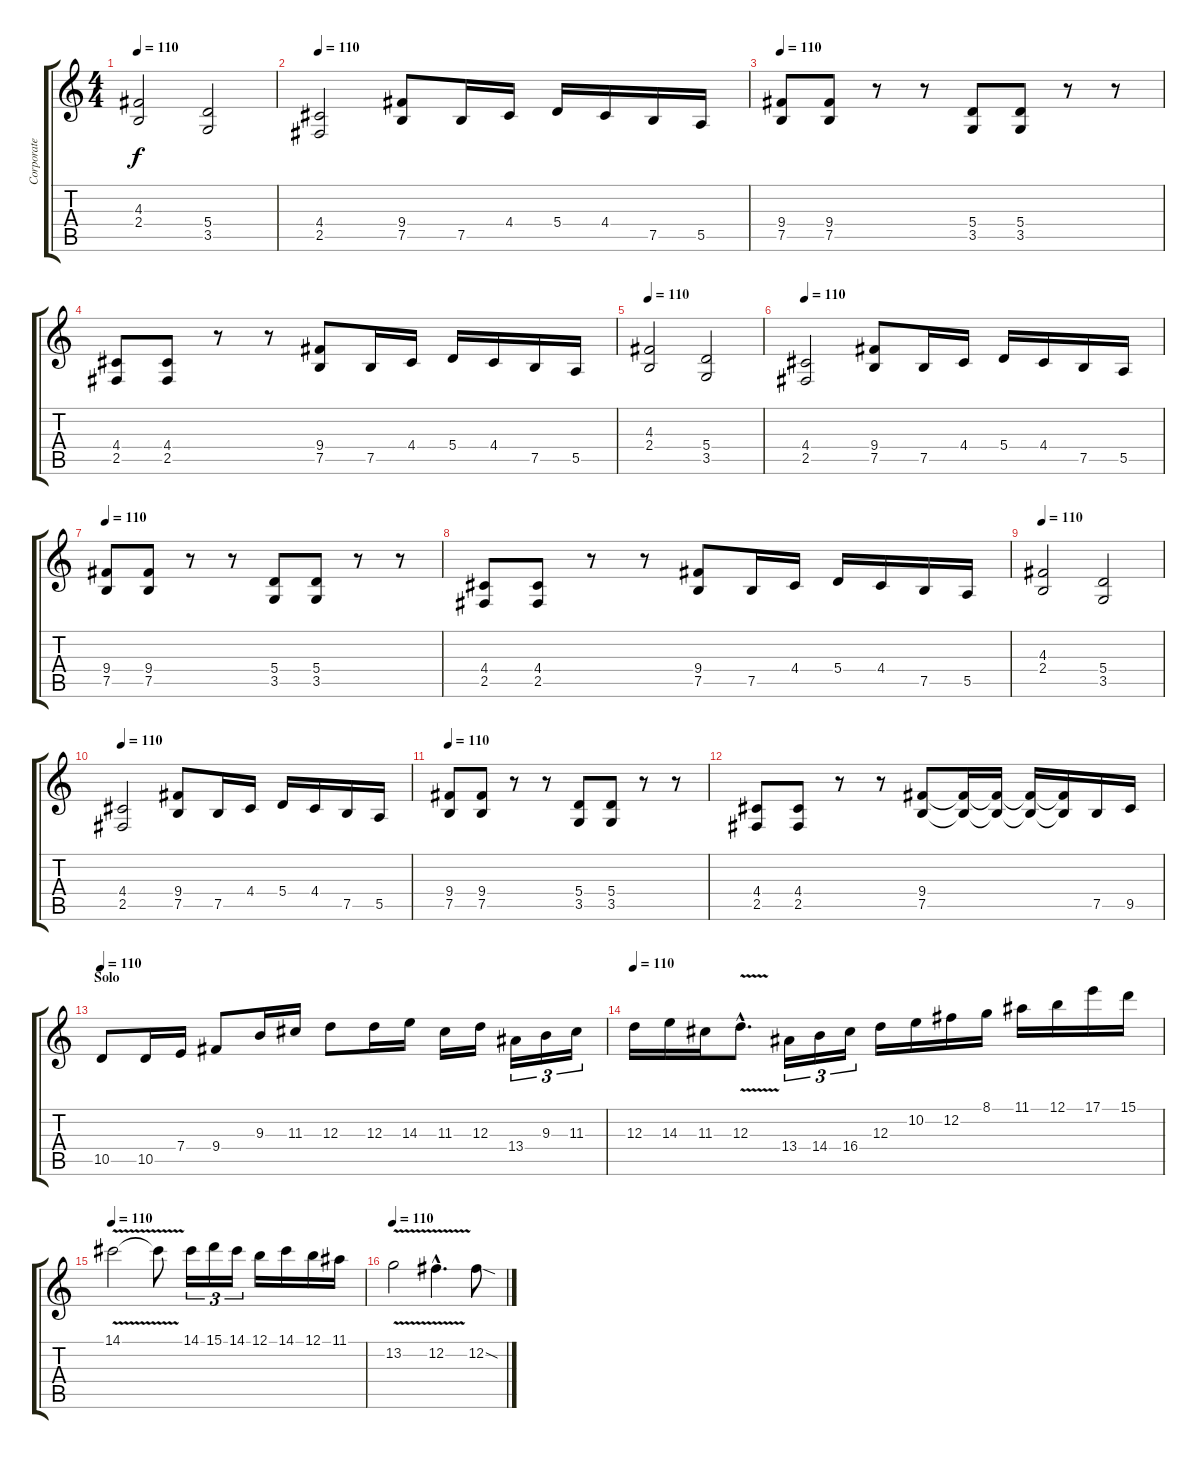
\track ("Corporate Death (R)" "Corporate ") {instrument distortionguitar}
\staff {score tabs}
\tuning (B3 Gb3 D3 A2 E2 B1) {hide}
\ts (4 4)
\tempo 112
\tempo 110
\clef g2
\ks c
(4.3 2.4).2{dy f} (5.4 3.5).2 |
\tempo 110
(4.4 2.5).2 (9.4 7.5).8 7.5.16 4.4.16 5.4.16 4.4.16 7.5.16 5.5.16 |
\tempo 110
(9.4 7.5).8 (9.4 7.5).8 r.8 r.8 (5.4 3.5).8 (5.4 3.5).8 r.8 r.8 |
(4.4 2.5).8 (4.4 2.5).8 r.8 r.8 (9.4 7.5).8 7.5.16 4.4.16 5.4.16 4.4.16 7.5.16 5.5.16 |
\tempo 112
\tempo 110
(4.3 2.4).2 (5.4 3.5).2 |
\tempo 110
(4.4 2.5).2 (9.4 7.5).8 7.5.16 4.4.16 5.4.16 4.4.16 7.5.16 5.5.16 |
\tempo 110
(9.4 7.5).8 (9.4 7.5).8 r.8 r.8 (5.4 3.5).8 (5.4 3.5).8 r.8 r.8 |
(4.4 2.5).8 (4.4 2.5).8 r.8 r.8 (9.4 7.5).8 7.5.16 4.4.16 5.4.16 4.4.16 7.5.16 5.5.16 |
\tempo 112
\tempo 110
(4.3 2.4).2 (5.4 3.5).2 |
\tempo 110
(4.4 2.5).2 (9.4 7.5).8 7.5.16 4.4.16 5.4.16 4.4.16 7.5.16 5.5.16 |
\tempo 110
(9.4 7.5).8 (9.4 7.5).8 r.8 r.8 (5.4 3.5).8 (5.4 3.5).8 r.8 r.8 |
(4.4 2.5).8 (4.4 2.5).8 r.8 r.8 (9.4 7.5).8 (9.4{t} 7.5{t}).16 (9.4{t} 7.5{t}).16 (9.4{t} 7.5{t}).16 (9.4{t} 7.5{t}).16 7.5.16 9.5.16 |
\section ("" "Solo")
\tempo 110
10.5.8 10.5.16 7.4.16 9.4.8 9.3.16 11.3.16 12.3.8 12.3.16 14.3.16 11.3.16 12.3.16 13.4.16{tu (3 2)} 9.3.16{tu (3 2)} 11.3.16{tu (3 2)} |
\tempo 110
12.3.16 14.3.16 11.3.16 12.3{v hac}.8{d} 13.4.16{tu (3 2)} 14.4.16{tu (3 2)} 16.4.16{tu (3 2)} 12.3.16 10.2.16 12.2.16 8.1.16 11.1.16 12.1.16 17.1.16 15.1.16 |
\tempo 110
14.1{v}.2 14.1{t}.8 14.1.16{tu (3 2)} 15.1.16{tu (3 2)} 14.1.16{tu (3 2)} 12.1.16 14.1.16 12.1.16 11.1.16 |
\tempo 110
13.2{v}.2 12.2{v hac}.4{d} 12.2{sod}.8
